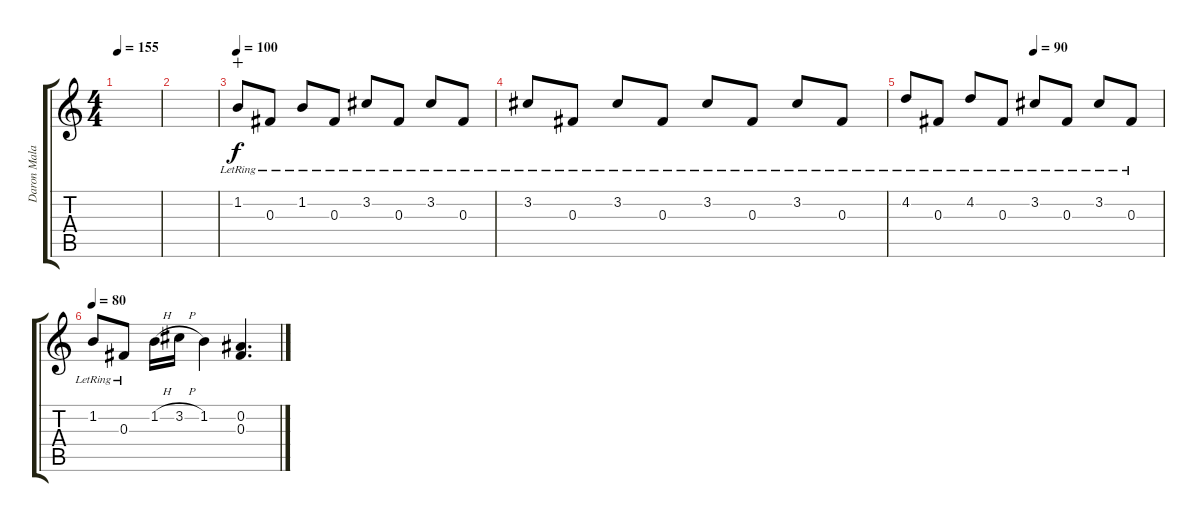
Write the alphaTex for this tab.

\track ("Daron Malakian Acoustic Guitar" "Daron Mala") {instrument acousticguitarsteel}
\staff {score tabs}
\tuning (Eb4 Bb3 Gb3 Db3 Ab2 Db2) {hide}
\ts (4 4)
\tempo 155
\clef g2
\ks c
|
|
\tempo 100
1.2{lr}.8{wahc} 0.3{lr}.8 1.2{lr}.8 0.3{lr}.8 3.2{lr}.8 0.3{lr}.8 3.2{lr}.8 0.3{lr}.8 |
3.2{lr}.8 0.3{lr}.8 3.2{lr}.8 0.3{lr}.8 3.2{lr}.8 0.3{lr}.8 3.2{lr}.8 0.3{lr}.8 |
\tempo (90 0.5)
4.2{lr}.8 0.3{lr}.8 4.2{lr}.8 0.3{lr}.8 3.2{lr}.8 0.3{lr}.8 3.2{lr}.8 0.3{lr}.8 |
\tempo 80
1.2{lr}.8 0.3{lr}.8 1.2{h}.16 3.2{h}.16 1.2.4 (0.2 0.3).4{d}
